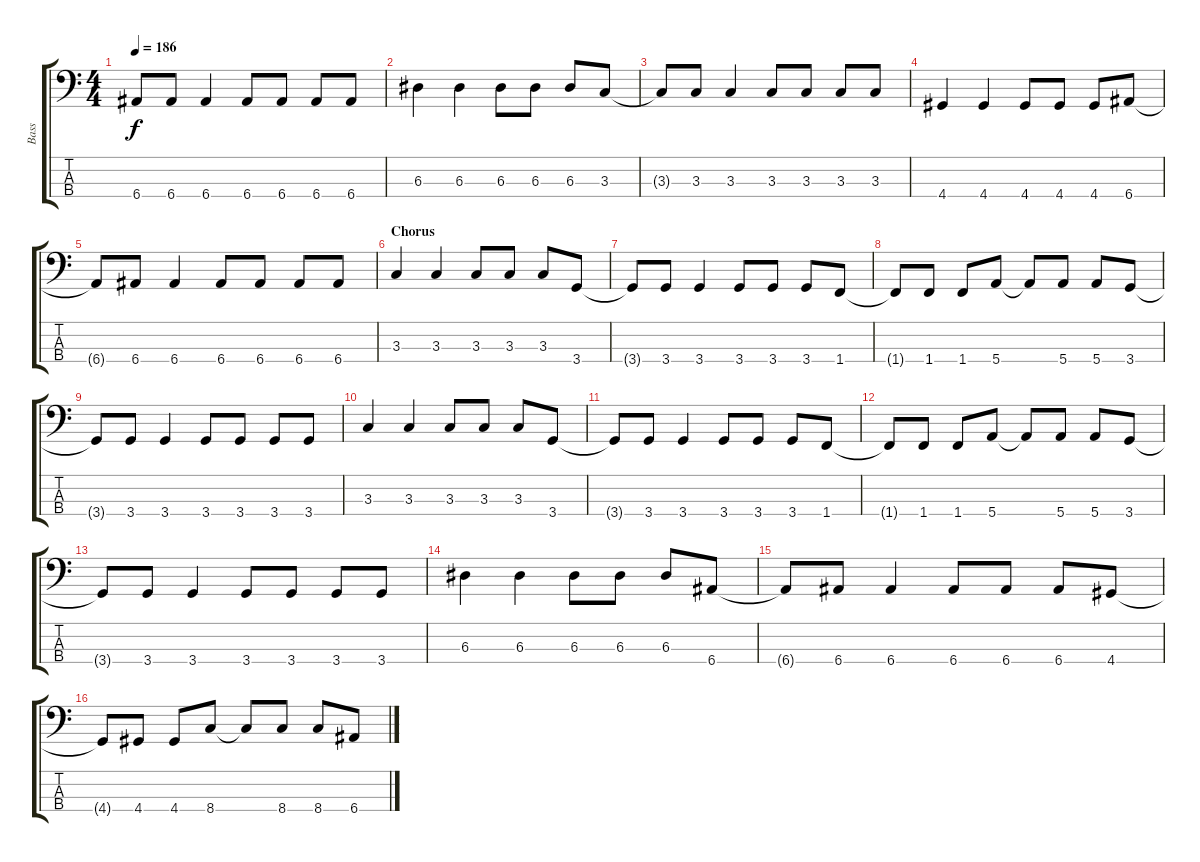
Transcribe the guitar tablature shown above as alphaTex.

\track ("Bass" "Bass") {instrument electricbasspick}
\staff {score tabs}
\tuning (G2 D2 A1 E1) {hide}
\ts (4 4)
\tempo 186
\clef f4
\ks c
6.4{t}.8{dy f} 6.4.8 6.4.4 6.4.8 6.4.8 6.4.8 6.4.8 |
6.3.4 6.3.4 6.3.8 6.3.8 6.3.8 3.3.8 |
3.3{t}.8 3.3.8 3.3.4 3.3.8 3.3.8 3.3.8 3.3.8 |
4.4.4 4.4.4 4.4.8 4.4.8 4.4.8 6.4.8 |
6.4{t}.8 6.4.8 6.4.4 6.4.8 6.4.8 6.4.8 6.4.8 |
\section ("" "Chorus")
3.3.4 3.3.4 3.3.8 3.3.8 3.3.8 3.4.8 |
3.4{t}.8 3.4.8 3.4.4 3.4.8 3.4.8 3.4.8 1.4.8 |
1.4{t}.8 1.4.8 1.4.8 5.4.8 5.4{t}.8 5.4.8 5.4.8 3.4.8 |
3.4{t}.8 3.4.8 3.4.4 3.4.8 3.4.8 3.4.8 3.4.8 |
3.3.4 3.3.4 3.3.8 3.3.8 3.3.8 3.4.8 |
3.4{t}.8 3.4.8 3.4.4 3.4.8 3.4.8 3.4.8 1.4.8 |
1.4{t}.8 1.4.8 1.4.8 5.4.8 5.4{t}.8 5.4.8 5.4.8 3.4.8 |
3.4{t}.8 3.4.8 3.4.4 3.4.8 3.4.8 3.4.8 3.4.8 |
6.3.4 6.3.4 6.3.8 6.3.8 6.3.8 6.4.8 |
6.4{t}.8 6.4.8 6.4.4 6.4.8 6.4.8 6.4.8 4.4.8 |
4.4{t}.8 4.4.8 4.4.8 8.4.8 8.4{t}.8 8.4.8 8.4.8 6.4.8
